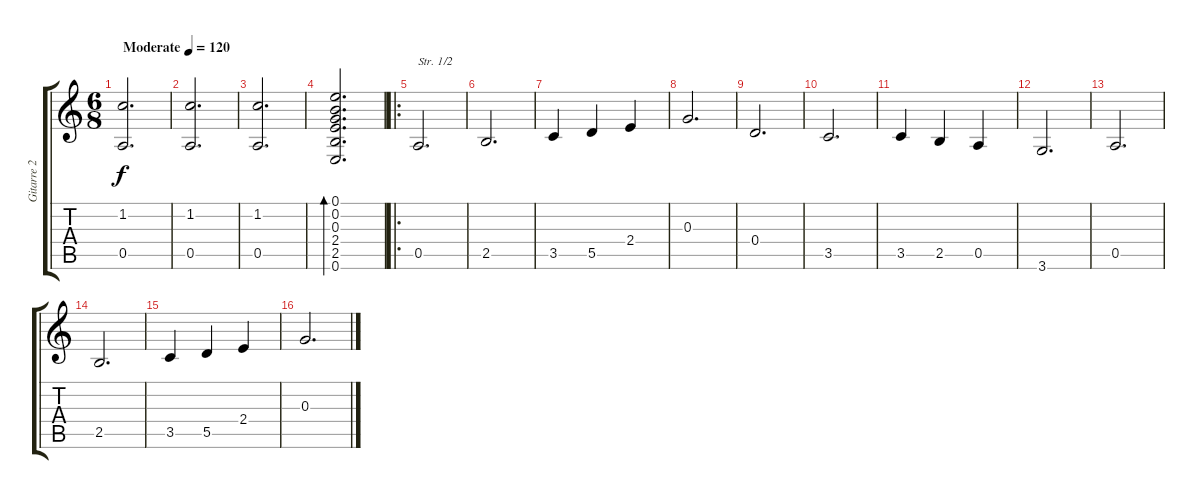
\track ("Gitarre 2" "Gitarre 2") {instrument acousticguitarnylon}
\staff {score tabs}
\tuning (E4 B3 G3 D3 A2 E2) {hide}
\ts (6 8)
\tempo (120 "Moderate")
\clef g2
\ks c
(1.2 0.5).2{d dy f instrument acousticguitarnylon} |
(1.2 0.5).2{d} |
(1.2 0.5).2{d} |
(0.1 0.2 0.3 2.4 2.5 0.6).2{d bd 480} |
\ro
0.5.2{d txt "Str. 1/2"} |
2.5.2{d} |
3.5.4 5.5.4 2.4.4 |
0.3.2{d} |
0.4.2{d} |
3.5.2{d} |
3.5.4 2.5.4 0.5.4 |
3.6.2{d} |
0.5.2{d} |
2.5.2{d} |
3.5.4 5.5.4 2.4.4 |
0.3.2{d}
